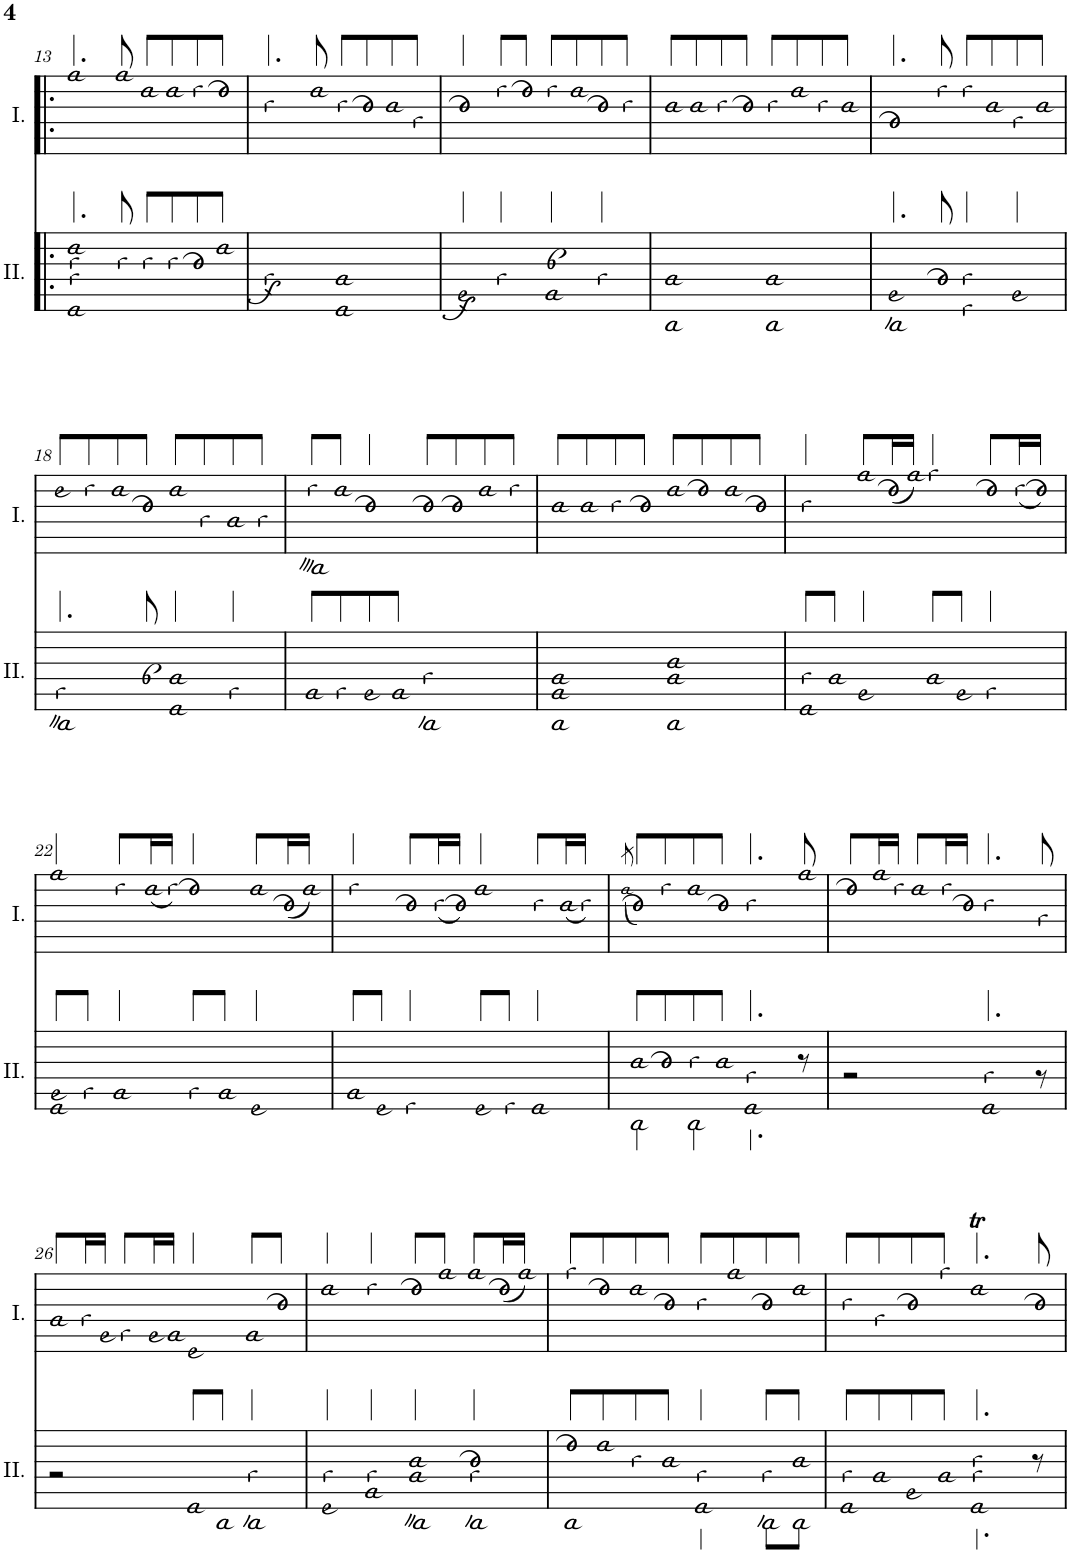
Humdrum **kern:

**kern	**kern	**kern	**kern	**kern	**kern
*part2	*part2	*part2	*part1	*part1	*part1
*staff6	*staff5	*staff4	*staff3	*staff2	*staff1
*I"II.	*	*	*I"I.	*	*
*I'II.	*	*	*I'I.	*	*
!!LO:PB:g=z
*	*clefGv2	*clefGv2	*	*clefGv2	*clefGv2
*k[]	*k[]	*k[]	*k[]	*k[]	*k[]
*M4/4	*M4/4	*M4/4	*M4/4	*M4/4	*M4/4
=13!|:	=13!|:	=13!|:	=13!|:	=13!|:	=13!|:
*^	*^	*^	*	*	*
1GG	4.G/ 4.B/ 4.d/	4.G 4.B 4.d	1GG	4.G 4.B 4.d	1GG	4.g/	4.g	4.g
.	8B/	8B	.	8B	.	8g/	8g	8g
.	8B/L	8B\L	.	8B\L	.	8d/L	8d\L	8d\L
.	8B/	8B\J	.	8B\J	.	8d/	8d\J	8d\J
.	8c/	8c\L	.	8c\L	.	8e/	8e\L	8e\L
.	8d/J	8d\J	.	8d\J	.	8f/J	8f\J	8f\J
*v	*v	*	*	*	*	*	*	*
*	*v	*v	*	*	*	*	*
*	*	*v	*v	*	*	*
=14	=14	=14	=14	=14	=14
2F 2G	2F 2G	2F 2G	4.B/	4.B	4.B
.	.	.	8d/	8d	8d
2GG 2F	2GG 2F	2GG 2F	8B/L	8B\L	8B\L
.	.	.	8c/	8c\J	8c\J
.	.	.	8A/	8A/L	8A/L
.	.	.	8G/J	8G/J	8G/J
=15	=15	=15	=15	=15	=15
*^	*^	*^	*	*	*
2C	4E/	4E	2C	4E	2C	4c/	4c	4c
.	4G/	4G	.	4G	.	8e/L	8e\L	8e\L
.	.	.	.	.	.	8f/J	8f\J	8f\J
2C	4B-X/	4B-X	2C	4B-X	2C	8e/L	8e\L	8e\L
.	.	.	.	.	.	8d/	8d\J	8d\J
.	4G/	4G	.	4G	.	8c/	8c\L	8c\L
.	.	.	.	.	.	8B/J	8B\J	8B\J
*v	*v	*	*	*	*	*	*	*
*	*v	*v	*	*	*	*	*
*	*	*v	*v	*	*	*
=16	=16	=16	=16	=16	=16
2FF 2F	2FF 2F	2FF 2F	8A/L	8A/L	8A/L
.	.	.	8A/	8A/J	8A/J
.	.	.	8B/	8B\L	8B\L
.	.	.	8c/J	8c\J	8c\J
2FF 2F	2FF 2F	2FF 2F	8B/L	8B\L	8B\L
.	.	.	8d/	8d\J	8d\J
.	.	.	8B/	8B/L	8B/L
.	.	.	8A/J	8A/J	8A/J
=17	=17	=17	=17	=17	=17
*^	*^	*^	*	*	*
2EE	4.E/	4.E	2EE	4.E	2EE	4.G#X/	4.G#X	4.G#X
.	8G#X/	8G#X	.	8G#X	.	8e/	8e	8e
2AA	4Gn/	4Gn	2AA	4Gn	2AA	8e/L	8e\L	8e\L
.	.	.	.	.	.	8A/	8A\J	8A\J
.	4E/	4E	.	4E	.	8Gn/	8Gn/L	8Gn/L
.	.	.	.	.	.	8A/J	8A/J	8A/J
!!LO:LB:g=z
=18	=18	=18	=18	=18	=18	=18	=18	=18
2DD	4.D/	4.D	2DD	4.D	2DD	8f#X/L	8f#X\L	8f#X\L
.	.	.	.	.	.	8e/	8e\J	8e\J
.	.	.	.	.	.	8d/	8d\L	8d\L
.	8F#X/	8F#X	.	8F#X	.	8c/J	8c\J	8c\J
2GG	4Fn/	4Fn	2GG	4Fn	2GG	8d/L	8d\L	8d\L
.	.	.	.	.	.	8G/	8G\J	8G\J
.	4D/	4D	.	4D	.	8Fn/	8Fn/L	8Fn/L
.	.	.	.	.	.	8G/J	8G/J	8G/J
*v	*v	*	*	*	*	*	*	*
*	*v	*v	*	*	*	*	*
*	*	*v	*v	*	*	*
=19	=19	=19	=19	=19	=19
*	*	*	*^	*^	*^
8C/L	8C/L	8C/L	1CC	8e/L	8e\L	1CC	8e\L	1CC
8D/	8D/J	8D/J	.	8d/J	8d\J	.	8d\J	.
8E/	8E/L	8E/L	.	4c/	4c	.	4c	.
8C/J	8C/J	8C/J	.	.	.	.	.	.
2EE 2G	2EE 2G	2EE 2G	.	8c/L	8c\L	.	8c\L	.
.	.	.	.	8c/	8c\J	.	8c\J	.
.	.	.	.	8d/	8d\L	.	8d\L	.
.	.	.	.	8e/J	8e\J	.	8e\J	.
*	*	*	*v	*v	*	*	*	*
*	*	*	*	*v	*v	*	*
*	*	*	*	*	*v	*v
=20	=20	=20	=20	=20	=20
2FF 2C 2F	2FF 2C 2F	2FF 2C 2F	8A/L	8A/L	8A/L
.	.	.	8A/	8A/J	8A/J
.	.	.	8B/	8B\L	8B\L
.	.	.	8c/J	8c\J	8c\J
2FF 2F 2A	2FF 2F 2A	2FF 2F 2A	8d/L	8d\L	8d\L
.	.	.	8f/	8f\J	8f\J
.	.	.	8d/	8d\L	8d\L
.	.	.	8c/J	8c\J	8c\J
=21	=21	=21	=21	=21	=21
*^	*^	*^	*	*	*
1GG	8G/L	8G/L	1GG	8G/L	1GG	4B/	4B	4B
.	8F/J	8F/J	.	8F/J	.	.	.	.
.	4E/	4E	.	4E	.	8g/L	8g\L	8g\L
.	.	.	.	.	.	16f/L	16f\L	(16f\L
.	.	.	.	.	.	16g/JJ	16g\JJ	16g\JJ)
.	8F/L	8F/L	.	8F/L	.	4a/	4a	4a
.	8E/J	8E/J	.	8E/J	.	.	.	.
.	4D/	4D	.	4D	.	8f/L	8f\L	8f\L
.	.	.	.	.	.	16e/L	16e\L	(16e\L
.	.	.	.	.	.	16f/JJ	16f\JJ	16f\JJ)
!!LO:LB:g=z
=22	=22	=22	=22	=22	=22	=22	=22	=22
1GG	8E/L	8E/L	1GG	8E/L	1GG	4g/	4g	4g
.	8D/J	8D/J	.	8D/J	.	.	.	.
.	4C/	4C	.	4C	.	8e/L	8e\L	8e\L
.	.	.	.	.	.	16d/L	16d\L	(16d\L
.	.	.	.	.	.	16e/JJ	16e\JJ	16e\JJ)
.	8D/L	8D/L	.	8D/L	.	4f/	4f	4f
.	8C/J	8C/J	.	8C/J	.	.	.	.
.	4BB/	4BB	.	4BB	.	8d/L	8d\L	8d\L
.	.	.	.	.	.	16c/L	16c\L	(16c\L
.	.	.	.	.	.	16d/JJ	16d\JJ	16d\JJ)
*v	*v	*	*	*	*	*	*	*
*	*v	*v	*	*	*	*	*
*	*	*v	*v	*	*	*
=23	=23	=23	=23	=23	=23
8C/L	8C/L	8C/L	4e/	4e	4e
8BB/J	8BB/J	8BB/J	.	.	.
4AA/	4AA	4AA	8c/L	8c\L	8c\L
.	.	.	16B/L	16B\L	(16B\L
.	.	.	16c/JJ	16c\JJ	16c\JJ)
8BB/L	8BB/L	8BB/L	4d/	4d	4d
8AA/J	8AA/J	8AA/J	.	.	.
4GG/	4GG	4GG	8B/L	8B\L	8B\L
.	.	.	16A/L	16A\L	(16A\L
.	.	.	16B/JJ	16B\JJ	16B\JJ)
=24	=24	=24	=24	=24	=24
.	.	.	8qd/	8qd	(8qd
*^	*^	*^	*	*	*
4FF\	8A/L	8A\L	4FF	8A\L	4FF	8c/L	8c\L	8c\L)
.	8c/	8c\J	.	8c\J	.	8e/	8e\J	8e\J
4FF\	8B/	8B/L	4FF	8B/L	4FF	8d/	8d\L	8d\L
.	8A/J	8A/J	.	8A/J	.	8c/J	8c\J	8c\J
4.GG\	4.G/	4.G	4.GG	4.G	4.GG	4.B/	4.B	4.B
8ryy	8r	8r	8ryy	8r	8ryy	8g/	8g	8g
*v	*v	*	*	*	*	*	*	*
*	*v	*v	*	*	*	*	*
*	*	*v	*v	*	*	*
=25	=25	=25	=25	=25	=25
2r	2r	2r	8f/L	8f\L	8f\L
.	.	.	16g/L	16g\L	16g\L
.	.	.	16e/JJ	16e\JJ	16e\JJ
.	.	.	8d/L	8d\L	8d\L
.	.	.	16e/L	16e\L	16e\L
.	.	.	16c/JJ	16c\JJ	16c\JJ
4.GG/ 4.G/	4.GG 4.G	4.GG 4.G	4.B/	4.B	4.B
8r	8r	8r	8G/	8G	8G
!!LO:LB:g=z
=26	=26	=26	=26	=26	=26
2r	2r	2r	8F/L	8F/L	8F/L
.	.	.	16G/L	16G/L	16G/L
.	.	.	16E/JJ	16E/JJ	16E/JJ
.	.	.	8D/L	8D/L	8D/L
.	.	.	16E/L	16E/L	16E/L
.	.	.	16C/JJ	16C/JJ	16C/JJ
8GG/L	8GG/L	8GG/L	4BB/	4BB	4BB
8FF/J	8FF/J	8FF/J	.	.	.
4EE/ 4G/	4EE 4G	4EE 4G	8C/L	8C/L	8C/L
.	.	.	8c/J	8c/J	8c/J
=27	=27	=27	=27	=27	=27
4BB/ 4G/	4BB 4G	4BB 4G	4d/	4d	4d
4C/ 4G/	4C 4G	4C 4G	4e/	4e	4e
4DD/ 4F/ 4A/	4DD 4F 4A	4DD 4F 4A	8f/L	8f\L	8f\L
.	.	.	8g/J	8g\J	8g\J
4EE/ 4G/ 4c/	4EE 4G 4c	4EE 4G 4c	8g/L	8g\L	8g\L
.	.	.	16f/L	16f\L	(16f\L
.	.	.	16g/JJ	16g\JJ	16g\JJ)
=28	=28	=28	=28	=28	=28
*^	*^	*^	*	*	*
2FF	8f/L	8f\L	2FF	8f\L	2FF	8a/L	8a\L	8a\L
.	8d/	8d\J	.	8d\J	.	8f/	8f\J	8f\J
.	8B/	8B/L	.	8B/L	.	8d/	8d\L	8d\L
.	8A/J	8A/J	.	8A/J	.	8c/J	8c\J	8c\J
4GG\	4G/	4G	4GG	4G	4GG	8B/L	8B\L	8B\L
.	.	.	.	.	.	8g/	8g\J	8g\J
8EE\L	8G/L	8G/L	8EE/L	8G/L	8EE/L	8c/	8c\L	8c\L
8FF\J	8A/J	8A/J	8FF/J	8A/J	8FF/J	8d/J	8d\J	8d\J
=29	=29	=29	=29	=29	=29	=29	=29	=29
2GG	8G/L	8G/L	2GG	8G/L	2GG	8B/L	8B/L	8B/L
.	8F/	8F/J	.	8F/J	.	8G/	8G/J	8G/J
.	8E/	8E/L	.	8E/L	.	8c/	8c\L	8c\L
.	8F/J	8F/J	.	8F/J	.	8a/J	8a\J	8a\J
4.GG\	4.G/ 4.B/	4.G 4.B	4.GG	4.G 4.B	4.GG	4.dT/	4.dT	4.dT
8ryy	8r	8r	8ryy	8r	8ryy	8c/	8c	8c
*v	*v	*	*	*	*	*	*	*
*	*v	*v	*	*	*	*	*
*	*	*v	*v	*	*	*
=	=	=	=	=	=
*-	*-	*-	*-	*-	*-
